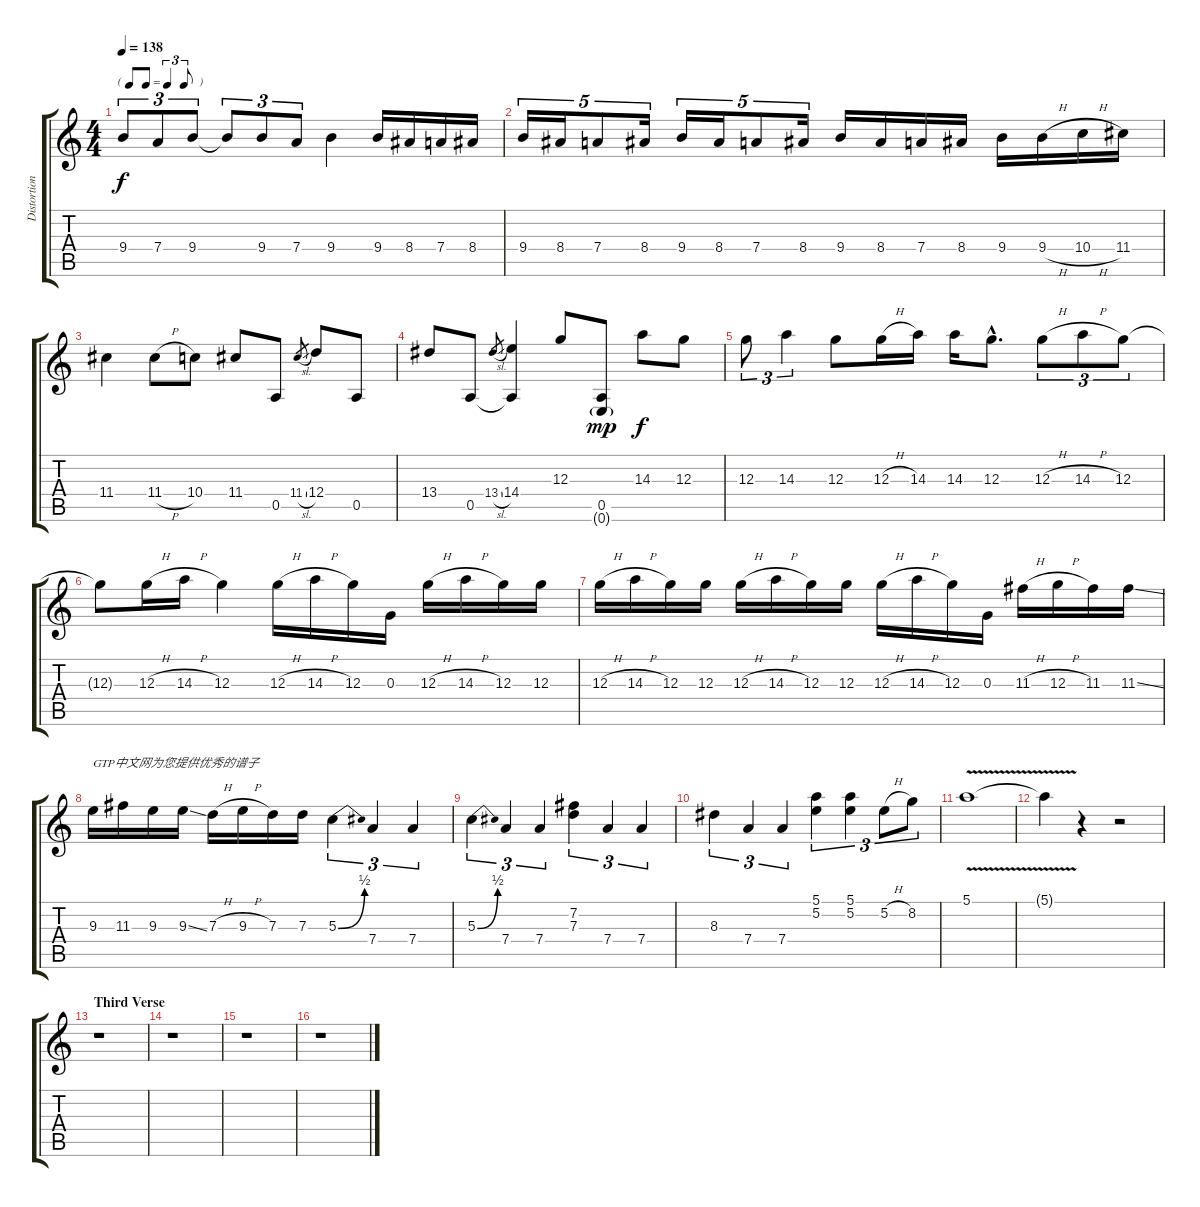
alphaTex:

\track ("Distortion Gtr" "Distortion") {instrument overdrivenguitar}
\staff {score tabs}
\tuning (E4 B3 G3 D3 A2 E2) {hide}
\ts (4 4)
\tf triplet8th
\tempo 138
\clef g2
\ks c
9.4.8{tu (3 2) dy f} 7.4.8{tu (3 2)} 9.4.8{tu (3 2)} 9.4{t}.8{tu (3 2)} 9.4.8{tu (3 2)} 7.4.8{tu (3 2)} 9.4.4 9.4.16 8.4.16 7.4.16 8.4.16 |
9.4.16{tu (5 4)} 8.4.16{tu (5 4)} 7.4.8{tu (5 4)} 8.4.16{tu (5 4)} 9.4.16{tu (5 4)} 8.4.16{tu (5 4)} 7.4.8{tu (5 4)} 8.4.16{tu (5 4)} 9.4.16 8.4.16 7.4.16 8.4.16 9.4.16 9.4{h}.16 10.4{h}.16 11.4.16 |
11.4.4 11.4{h}.8 10.4.8 11.4.8 0.5.8 11.4{sl}.8{gr} 12.4.8 0.5.8 |
13.4.8 0.5.8 13.4{sl}.8{gr} (14.4 0.5{t}).4 12.3.8 (0.5 0.6{g}).8{dy mp} 14.3.8{dy f} 12.3.8 |
12.3.8{tu (3 2)} 14.3.4{tu (3 2)} 12.3.8 12.3{h}.16 14.3.16 14.3.16 12.3{hac}.8{d} 12.3{h}.8{tu (3 2)} 14.3{h}.8{tu (3 2)} 12.3.8{tu (3 2)} |
12.3{t}.8 12.3{h}.16 14.3{h}.16 12.3.4 12.3{h}.16 14.3{h}.16 12.3.16 0.3.16 12.3{h}.16 14.3{h}.16 12.3.16 12.3.16 |
12.3{h}.16 14.3{h}.16 12.3.16 12.3.16 12.3{h}.16 14.3{h}.16 12.3.16 12.3.16 12.3{h}.16 14.3{h}.16 12.3.16 0.3.16 11.3{h}.16 12.3{h}.16 11.3.16 11.3{ss}.16 |
9.3.16{txt "GTP中文网为您提供优秀的谱子"} 11.3.16 9.3.16 9.3{ss}.16 7.3{h}.16 9.3{h}.16 7.3.16 7.3.16 5.3{be (bend 0 0 60 2)}.4{tu (3 2)} 7.4.4{tu (3 2)} 7.4.4{tu (3 2)} |
5.3{be (bend 0 0 60 2)}.4{tu (3 2)} 7.4.4{tu (3 2)} 7.4.4{tu (3 2)} (7.2 7.3).4{tu (3 2)} 7.4.4{tu (3 2)} 7.4.4{tu (3 2)} |
8.3.4{tu (3 2)} 7.4.4{tu (3 2)} 7.4.4{tu (3 2)} (5.1 5.2).4{tu (3 2)} (5.1 5.2).4{tu (3 2)} 5.2{h}.8{tu (3 2)} 8.2.8{tu (3 2)} |
5.1{v}.1 |
5.1{t}.4 r.4 r.2 |
\section ("" "Third Verse")
r.1 |
r.1 |
r.1 |
r.1
